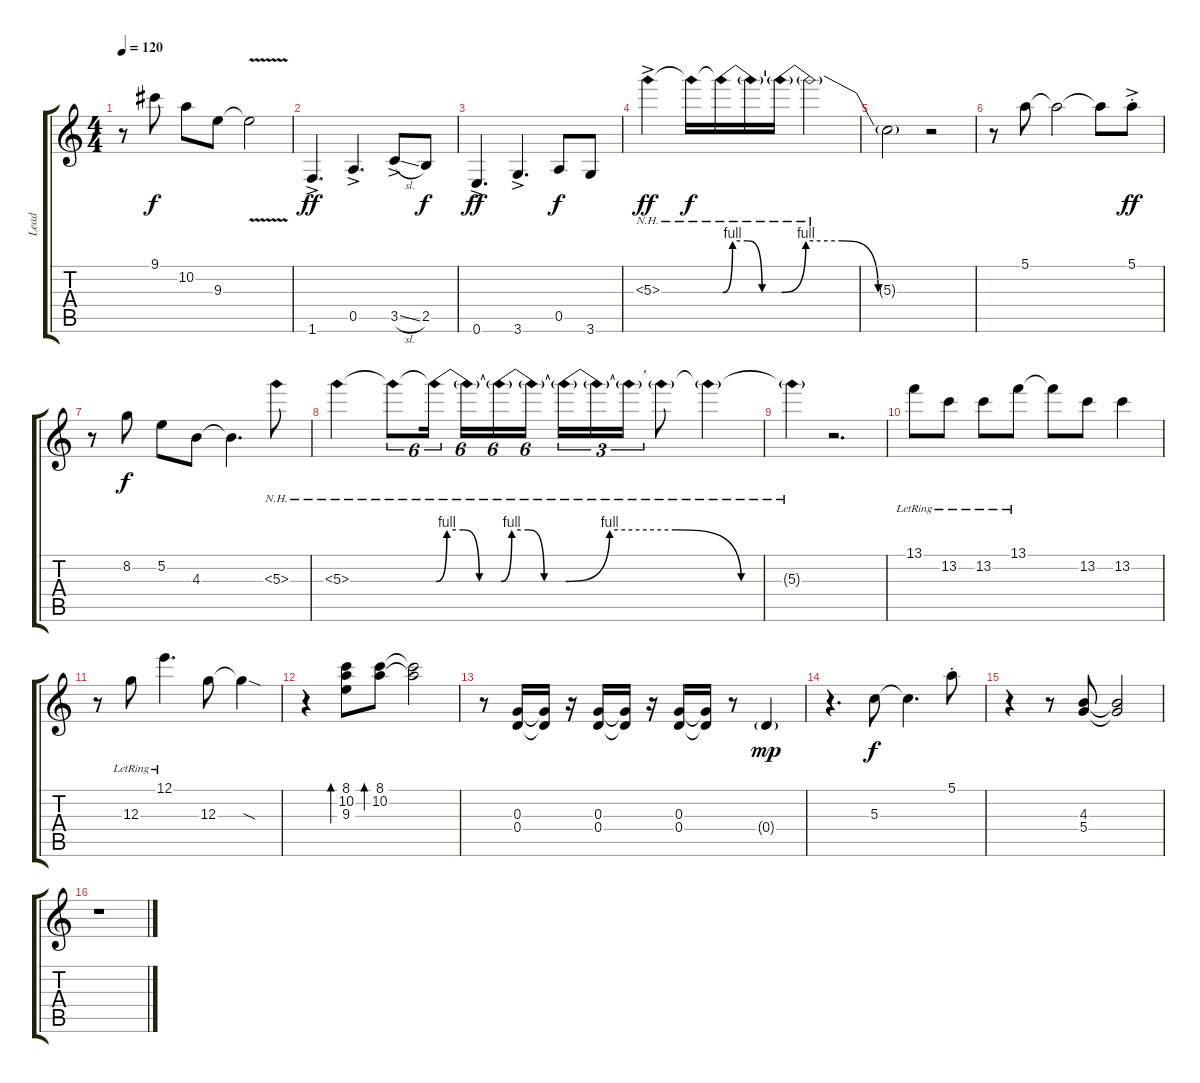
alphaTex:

\track ("Lead" "Lead") {instrument overdrivenguitar}
\staff {score tabs}
\tuning (E4 B3 G3 D3 A2 E2) {hide}
\ts (4 4)
\tempo 120
\clef g2
\ks c
r.8{dy f} 9.1.8 10.2.8 9.3.8 9.3{v t}.2 |
1.6{ac}.4{d dy ff} 0.5{ac}.4{d} 3.5{sl ac}.8 2.5.8{dy f} |
0.6{ac}.4{d dy ff} 3.6{ac}.4{d} 0.5.8{dy f} 3.6.8 |
5.3{nh ac}.4{dy ff} 5.3{nh t}.16{dy f} 5.3{be (custom 0 0 10 4 25 4 40 0 60 0) nh t}.16 5.3{nh t}.16 5.3{be (custom 0 0 10 4 25 4 40 0 60 0) nh t}.16 5.3{nh t}.2 |
5.3{t}.2 r.2 |
r.8 5.1.8 5.1{t}.2 5.1{t}.8 5.1{ac st}.8{dy ff} |
r.8 8.2.8{dy f} 5.2.8 4.3.8 4.3{t}.4{d} 5.3{nh}.8 |
5.3{nh}.4 5.3{nh t}.8{tu (6 4)} 5.3{be (custom 0 0 10 4 25 4 40 0 60 0) nh t}.16{tu (6 4) beam splitsecondary} 5.3{nh t}.16{tu (6 4)} 5.3{be (custom 0 0 10 4 25 4 40 0 60 0) nh t}.16{tu (6 4)} 5.3{nh t}.16{tu (6 4)} 5.3{be (custom 0 0 10 4 25 4 40 0 60 0) nh t}.16{tu (3 2)} 5.3{nh t}.16{tu (3 2)} 5.3{nh t}.16{tu (3 2)} 5.3{nh t}.8 5.3{nh t}.4 |
5.3{nh t}.4 r.2{d} |
13.1{lr}.8 13.2{lr}.8 13.2{lr}.8 13.1{lr}.8 13.1{t}.8 13.2.8 13.2.4 |
r.8 12.3{lr}.8 12.1{lr}.4{d} 12.3.8 12.3{sod t}.4 |
r.4 (8.1 10.2 9.3).8{bd 30} (8.1 10.2).8{bd 30} (8.1{t} 10.2{t}).2 |
r.8 (0.3 0.4).16 (0.3{t} 0.4{t}).16 r.16 (0.3 0.4).16 (0.3{t} 0.4{t}).16 r.16 (0.3 0.4).16 (0.3{t} 0.4{t}).16 r.8 0.4{g}.4{dy mp} |
r.4{d} 5.3.8{dy f} 5.3{t}.4{d} 5.1{st}.8 |
r.4 r.8 (4.3 5.4).8 (4.3{t} 5.4{t}).2 |
r.1
